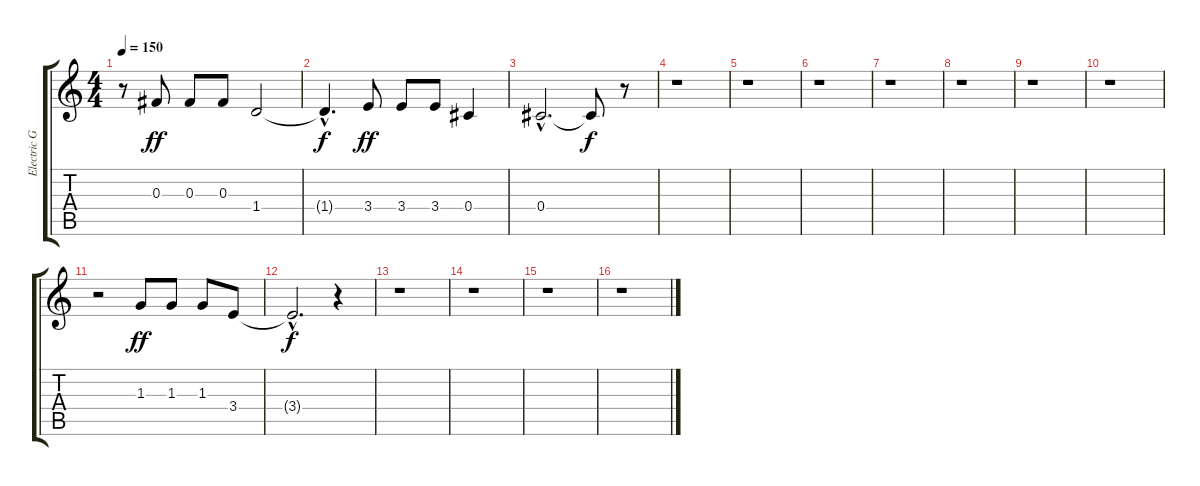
\track ("Electric Guitar 1" "Electric G") {instrument distortionguitar}
\staff {score tabs}
\tuning (Eb4 Bb3 Gb3 Db3 Ab2 Eb2) {hide}
\ts (4 4)
\tempo 150
\clef g2
\ks c
r.8{dy ff instrument distortionguitar} 0.3.8 0.3.8 0.3.8 1.4.2 |
1.4{hac t}.4{d dy f} 3.4.8{dy ff} 3.4.8 3.4.8 0.4.4 |
0.4{hac}.2{d} 0.4{t}.8{dy f} r.8 |
r.1 |
r.1 |
r.1 |
r.1 |
r.1 |
r.1 |
r.1 |
r.2 1.3.8{dy ff} 1.3.8 1.3.8 3.4.8 |
3.4{hac t}.2{d dy f} r.4 |
r.1 |
r.1 |
r.1 |
r.1
